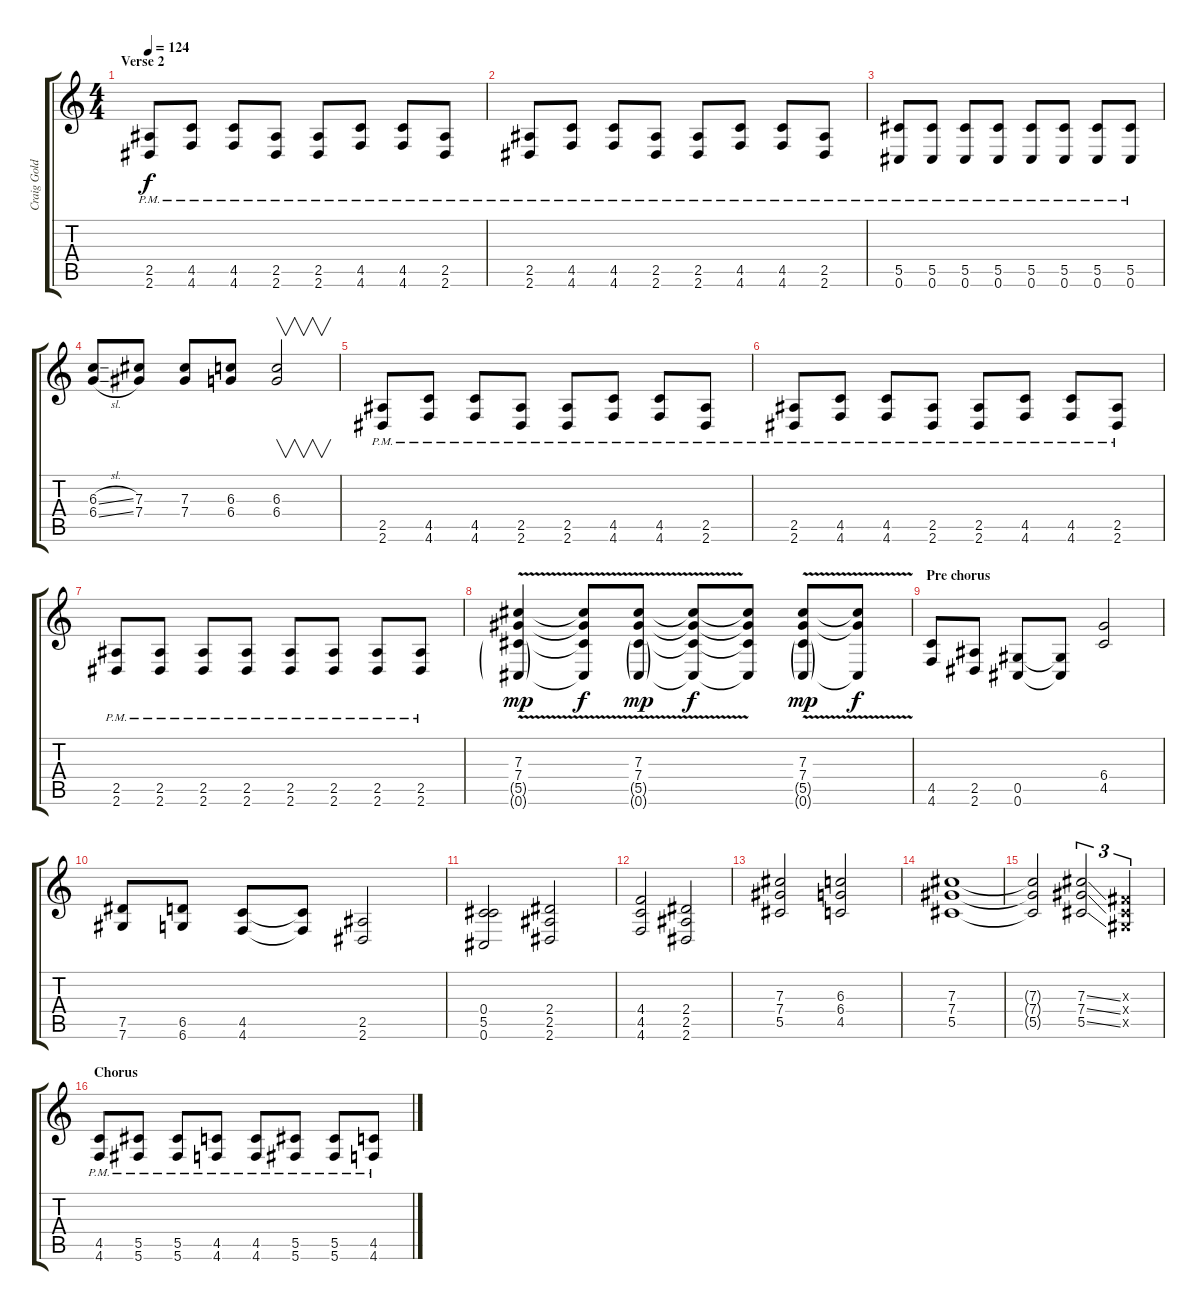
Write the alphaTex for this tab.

\track ("Craig Goldy - Rhytm" "Craig Gold") {instrument distortionguitar}
\staff {score tabs}
\tuning (Eb4 Bb3 Gb3 Db3 Ab2 Db2) {hide}
\ts (4 4)
\section ("" "Verse 2")
\tempo 124
\clef g2
\ks c
(2.5{pm} 2.6{pm}).8{dy f} (4.5{pm} 4.6{pm}).8 (4.5{pm} 4.6{pm}).8 (2.5{pm} 2.6{pm}).8 (2.5{pm} 2.6{pm}).8 (4.5{pm} 4.6{pm}).8 (4.5{pm} 4.6{pm}).8 (2.5{pm} 2.6{pm}).8 |
(2.5{pm} 2.6{pm}).8 (4.5{pm} 4.6{pm}).8 (4.5{pm} 4.6{pm}).8 (2.5{pm} 2.6{pm}).8 (2.5{pm} 2.6{pm}).8 (4.5{pm} 4.6{pm}).8 (4.5{pm} 4.6{pm}).8 (2.5{pm} 2.6{pm}).8 |
(5.5{pm} 0.6{pm}).8 (5.5{pm} 0.6{pm}).8 (5.5{pm} 0.6{pm}).8 (5.5{pm} 0.6{pm}).8 (5.5{pm} 0.6{pm}).8 (5.5{pm} 0.6{pm}).8 (5.5{pm} 0.6{pm}).8 (5.5{pm} 0.6{pm}).8 |
(6.3{sl} 6.4{sl}).8 (7.3 7.4).8 (7.3 7.4).8 (6.3 6.4).8 (6.3 6.4).2{v} |
(2.5{pm} 2.6{pm}).8 (4.5{pm} 4.6{pm}).8 (4.5{pm} 4.6{pm}).8 (2.5{pm} 2.6{pm}).8 (2.5{pm} 2.6{pm}).8 (4.5{pm} 4.6{pm}).8 (4.5{pm} 4.6{pm}).8 (2.5{pm} 2.6{pm}).8 |
(2.5{pm} 2.6{pm}).8 (4.5{pm} 4.6{pm}).8 (4.5{pm} 4.6{pm}).8 (2.5{pm} 2.6{pm}).8 (2.5{pm} 2.6{pm}).8 (4.5{pm} 4.6{pm}).8 (4.5{pm} 4.6{pm}).8 (2.5{pm} 2.6{pm}).8 |
(2.5{pm} 2.6{pm}).8 (2.5{pm} 2.6{pm}).8 (2.5{pm} 2.6{pm}).8 (2.5{pm} 2.6{pm}).8 (2.5{pm} 2.6{pm}).8 (2.5{pm} 2.6{pm}).8 (2.5{pm} 2.6{pm}).8 (2.5{pm} 2.6{pm}).8 |
(7.3{v} 7.4{v} 5.5{g} 0.6{g}).4{dy mp} (7.3{t} 7.4{t} 5.5{t} 0.6{t}).8{dy f} (7.3{v} 7.4{v} 5.5{g} 0.6{g}).8{dy mp} (7.3{t} 7.4{t} 5.5{t} 0.6{t}).8{dy f} (7.3{t} 7.4{t} 5.5{t} 0.6{t}).8 (7.3{v} 7.4{v} 5.5{g} 0.6{g}).8{dy mp} (7.3{t} 7.4{t} 0.6{t}).8{dy f} |
\section ("" "Pre chorus")
(4.5 4.6).8 (2.5 2.6).8 (0.5 0.6).8 (0.5{t} 0.6{t}).8 (6.4 4.5).2 |
(7.5 7.6).8 (6.5 6.6).8 (4.5 4.6).8 (4.5{t} 4.6{t}).8 (2.5 2.6).2 |
(0.4 5.5 0.6).2 (2.4 2.5 2.6).2 |
(4.4 4.5 4.6).2 (2.4 2.5 2.6).2 |
(7.3 7.4 5.5).2 (6.3 6.4 4.5).2 |
(7.3 7.4 5.5).1 |
(7.3{t} 7.4{t} 5.5{t}).2 (7.3{ss} 7.4{ss} 5.5{ss}).2{tu (3 2)} (0.3{x} 0.4{x} 0.5{x}).4{tu (3 2)} |
\section ("" "Chorus")
(4.5{pm} 4.6{pm}).8 (5.5{pm} 5.6{pm}).8 (5.5{pm} 5.6{pm}).8 (4.5{pm} 4.6{pm}).8 (4.5{pm} 4.6{pm}).8 (5.5{pm} 5.6{pm}).8 (5.5{pm} 5.6{pm}).8 (4.5{pm} 4.6{pm}).8
